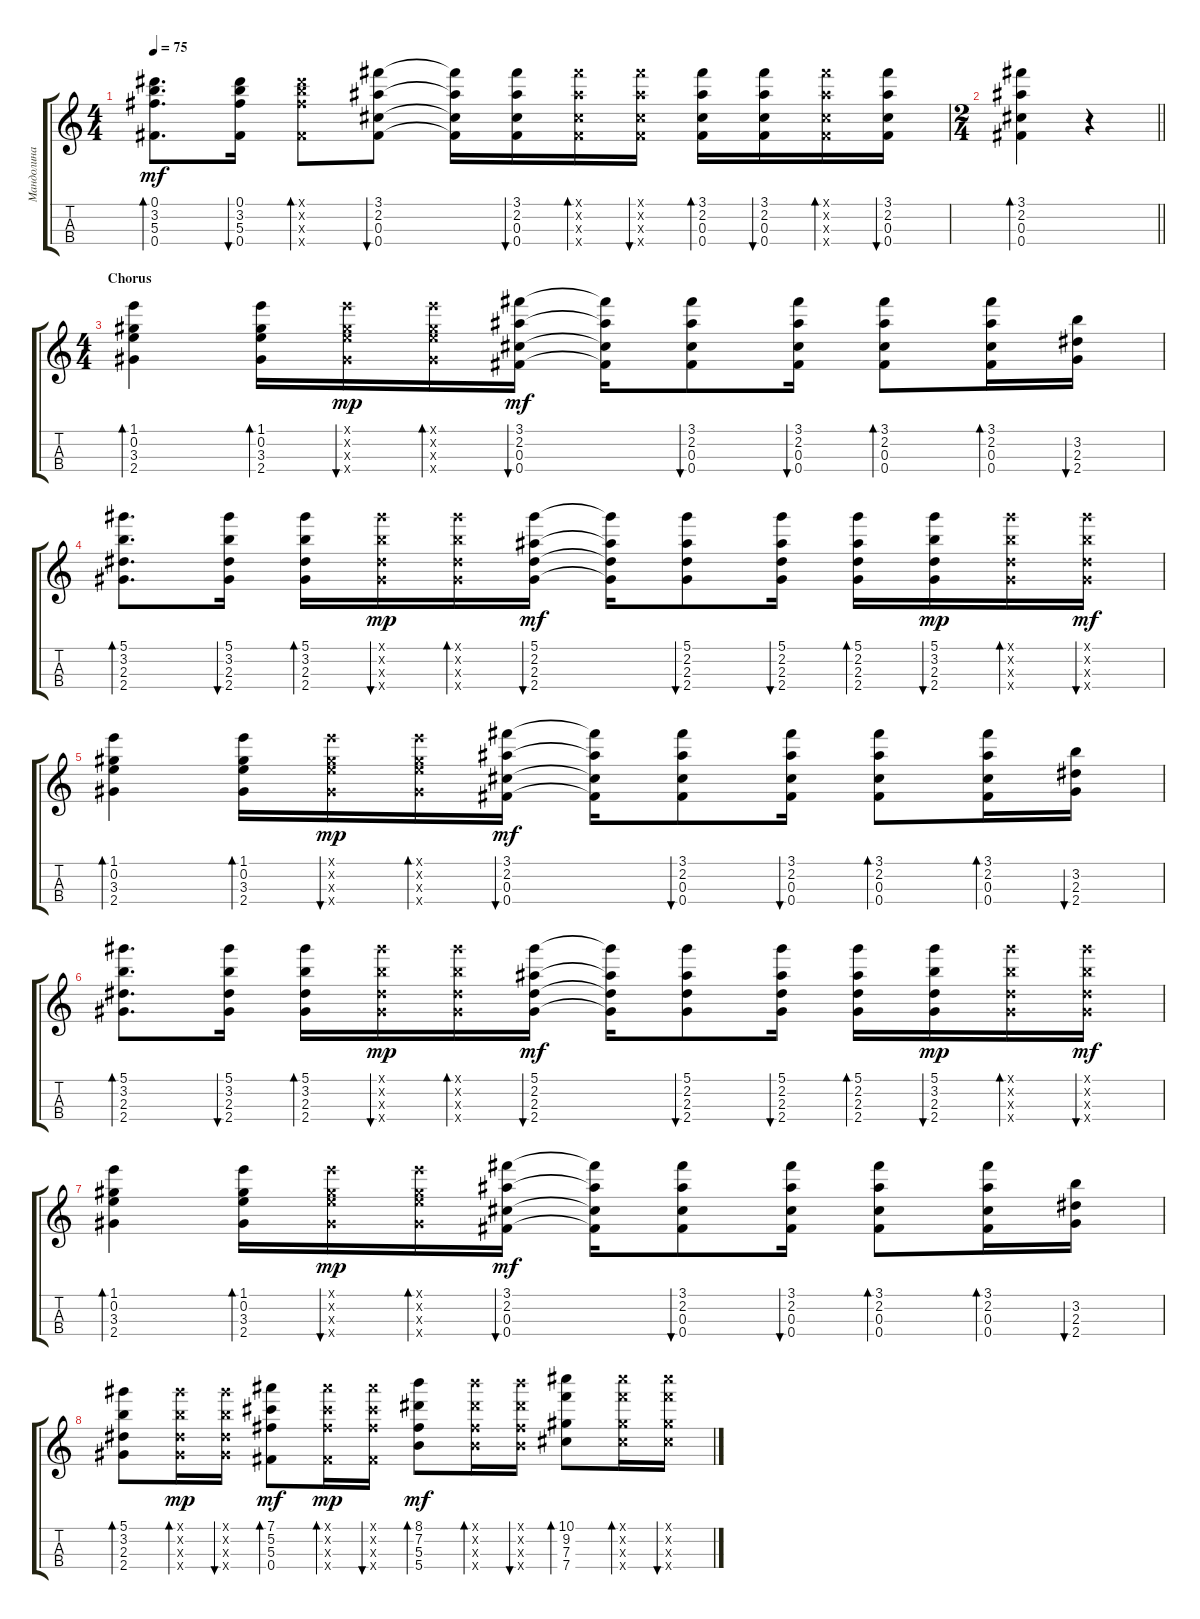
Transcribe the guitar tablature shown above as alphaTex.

\track ("Мандолина" "Мандолина") {instrument acousticguitarnylon}
\staff {score tabs}
\tuning (Eb5 Ab4 Db4 Gb3) {hide}
\ts (4 4)
\tempo 75
\clef g2
\ks c
(0.1 3.2 5.3 0.4).8{d bd 60 dy mf} (0.1 3.2 5.3 0.4).16{bu 30} (0.1{x} 3.2{x} 5.3{x} 0.4{x}).8{bd 30} (3.1 2.2 0.3 0.4).8{bu 30} (3.1{t} 2.2{t} 0.3{t} 0.4{t}).16 (3.1 2.2 0.3 0.4).16{bu 30} (3.1{x} 2.2{x} 0.3{x} 0.4{x}).16{bd 30} (3.1{x} 2.2{x} 0.3{x} 0.4{x}).16{bu 30} (3.1 2.2 0.3 0.4).16{bd 30} (3.1 2.2 0.3 0.4).16{bu 30} (3.1{x} 2.2{x} 0.3{x} 0.4{x}).16{bd 30} (3.1 2.2 0.3 0.4).16{bu 30} |
\ts (2 4)
\barLineRight lightlight
(3.1 2.2 0.3 0.4).4{bd 30} r.4 |
\ts (4 4)
\section ("" "Chorus")
(1.1 0.2 3.3 2.4).4{bd 60} (1.1 0.2 3.3 2.4).16{bd 30} (1.1{x} 0.2{x} 3.3{x} 2.4{x}).16{bu 30 dy mp} (1.1{x} 0.2{x} 3.3{x} 2.4{x}).16{bd 30} (3.1 2.2 0.3 0.4).16{bu 30 dy mf} (3.1{t} 2.2{t} 0.3{t} 0.4{t}).16 (3.1 2.2 0.3 0.4).8{bu 30} (3.1 2.2 0.3 0.4).16{bu 30} (3.1 2.2 0.3 0.4).8{bd 30} (3.1 2.2 0.3 0.4).16{bd 30} (3.2 2.3 2.4).16{bu 30} |
(5.1 3.2 2.3 2.4).8{d bd 30} (5.1 3.2 2.3 2.4).16{bu 30} (5.1 3.2 2.3 2.4).16{bd 30} (5.1{x} 3.2{x} 2.3{x} 2.4{x}).16{bu 30 dy mp} (5.1{x} 3.2{x} 2.3{x} 2.4{x}).16{bd 30} (5.1 2.2 2.3 2.4).16{bu 30 dy mf} (5.1{t} 2.2{t} 2.3{t} 2.4{t}).16 (5.1 2.2 2.3 2.4).8{bu 30} (5.1 2.2 2.3 2.4).16{bu 30} (5.1 2.2 2.3 2.4).16{bd 30} (5.1 3.2 2.3 2.4).16{bu 30 dy mp} (5.1{x} 3.2{x} 2.3{x} 2.4{x}).16{bd 30} (5.1{x} 3.2{x} 2.3{x} 2.4{x}).16{bu 30 dy mf} |
(1.1 0.2 3.3 2.4).4{bd 60} (1.1 0.2 3.3 2.4).16{bd 30} (1.1{x} 0.2{x} 3.3{x} 2.4{x}).16{bu 30 dy mp} (1.1{x} 0.2{x} 3.3{x} 2.4{x}).16{bd 30} (3.1 2.2 0.3 0.4).16{bu 30 dy mf} (3.1{t} 2.2{t} 0.3{t} 0.4{t}).16 (3.1 2.2 0.3 0.4).8{bu 30} (3.1 2.2 0.3 0.4).16{bu 30} (3.1 2.2 0.3 0.4).8{bd 30} (3.1 2.2 0.3 0.4).16{bd 30} (3.2 2.3 2.4).16{bu 30} |
(5.1 3.2 2.3 2.4).8{d bd 30} (5.1 3.2 2.3 2.4).16{bu 30} (5.1 3.2 2.3 2.4).16{bd 30} (5.1{x} 3.2{x} 2.3{x} 2.4{x}).16{bu 30 dy mp} (5.1{x} 3.2{x} 2.3{x} 2.4{x}).16{bd 30} (5.1 2.2 2.3 2.4).16{bu 30 dy mf} (5.1{t} 2.2{t} 2.3{t} 2.4{t}).16 (5.1 2.2 2.3 2.4).8{bu 30} (5.1 2.2 2.3 2.4).16{bu 30} (5.1 2.2 2.3 2.4).16{bd 30} (5.1 3.2 2.3 2.4).16{bu 30 dy mp} (5.1{x} 3.2{x} 2.3{x} 2.4{x}).16{bd 30} (5.1{x} 3.2{x} 2.3{x} 2.4{x}).16{bu 30 dy mf} |
(1.1 0.2 3.3 2.4).4{bd 60} (1.1 0.2 3.3 2.4).16{bd 30} (1.1{x} 0.2{x} 3.3{x} 2.4{x}).16{bu 30 dy mp} (1.1{x} 0.2{x} 3.3{x} 2.4{x}).16{bd 30} (3.1 2.2 0.3 0.4).16{bu 30 dy mf} (3.1{t} 2.2{t} 0.3{t} 0.4{t}).16 (3.1 2.2 0.3 0.4).8{bu 30} (3.1 2.2 0.3 0.4).16{bu 30} (3.1 2.2 0.3 0.4).8{bd 30} (3.1 2.2 0.3 0.4).16{bd 30} (3.2 2.3 2.4).16{bu 30} |
(5.1 3.2 2.3 2.4).8{bd 60} (5.1{x} 3.2{x} 2.3{x} 2.4{x}).16{bd 30 dy mp} (5.1{x} 3.2{x} 2.3{x} 2.4{x}).16{bu 30} (7.1 5.2 5.3 0.4).8{bd 30 dy mf} (7.1{x} 5.2{x} 5.3{x} 0.4{x}).16{bd 30 dy mp} (7.1{x} 5.2{x} 5.3{x} 0.4{x}).16{bu 30} (8.1 7.2 5.3 5.4).8{bd 30 dy mf} (8.1{x} 7.2{x} 5.3{x} 5.4{x}).16{bd 30} (8.1{x} 7.2{x} 5.3{x} 5.4{x}).16{bu 30} (10.1 9.2 7.3 7.4).8{bd 30} (10.1{x} 9.2{x} 7.3{x} 7.4{x}).16{bd 30} (10.1{x} 9.2{x} 7.3{x} 7.4{x}).16{bu 30}
